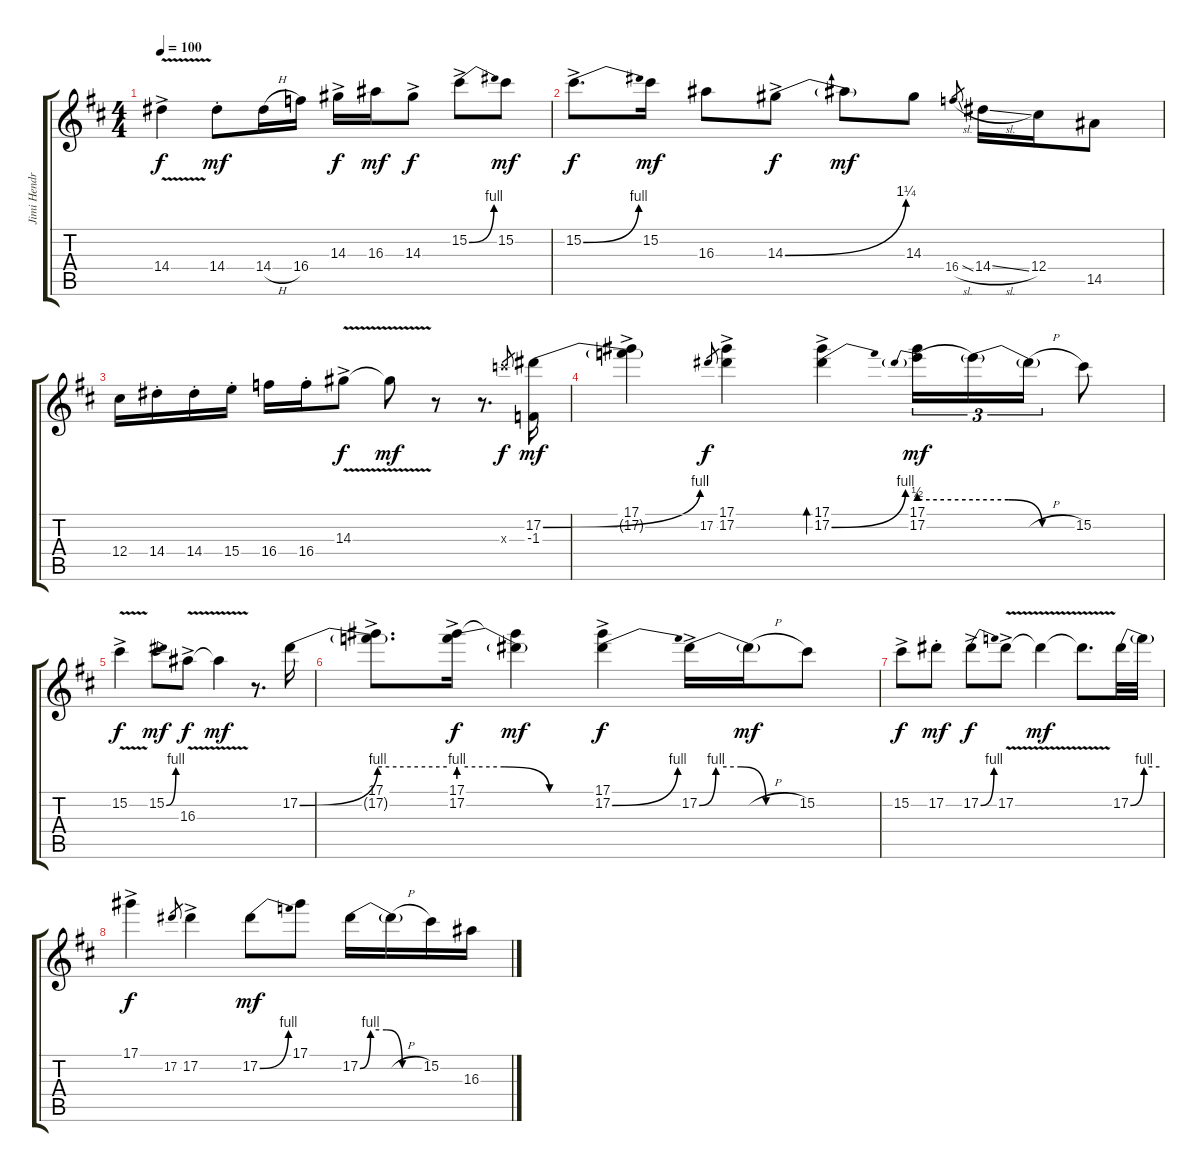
\track ("Jimi Hendrix-Distortion Gtr. Tuned Down " "Jimi Hendr") {instrument distortionguitar}
\staff {score tabs}
\tuning (Eb4 Bb3 Gb3 Db3 Ab2 Eb2) {hide}
\ts (4 4)
\tempo 100
\clef g2
\ks d
14.4{v ac}.4{dy f} 14.4{st}.8{dy mf} 14.4{h}.16 16.4.16 14.3{ac}.16{dy f} 16.3.16{dy mf} 14.3{ac}.8{dy f} 15.2{be (bend 0 0 60 4) ac}.8 15.2.8{dy mf} |
15.2{be (bend 0 0 60 4) ac}.8{d dy f} 15.2.16{dy mf} 16.3.8 14.3{be (bend 0 0 60 5) ac}.8{dy f} 14.3{t}.8{dy mf} 14.3.8 16.4{sl}.8{gr} 14.4{sl}.16 12.4.16 14.5.8 |
12.4.16 14.4{st}.16 14.4{st}.16 15.4{st}.16 16.4.16 16.4{st}.16 14.3{v ac}.8{dy f} 14.3{v t}.8{dy mf} r.8 r.8{d} 18.3{x}.8{gr dy f} (17.2{be (bend 0 0 60 4)} -1.3).16{dy mf} |
(17.1{ac} 17.2{t}).4 17.2.8{gr dy f} (17.1{ac} 17.2{ac}).4 (17.1{ac} 17.2{be (bend 0 0 60 4) ac}).4{bd 30} (17.1 17.2{be (prebend 0 2 60 2)}).16{tu (3 2) dy mf} 17.2{be (custom 0 2 20 2 40 0 60 0) t}.16{tu (3 2)} 17.2{h t}.16{tu (3 2)} 15.2.8 |
15.2{v ac}.4{dy f} 15.2{be (bend 0 0 60 4)}.8{dy mf} 16.3{v ac}.8{dy f} 16.3{v t}.4{dy mf} r.8{d} 17.2{be (bend 0 0 60 4)}.16 |
(17.1{ac} 17.2{be (hold 0 4 60 4) t}).8{d} (17.1{ac} 17.2{be (custom 0 4 20 4 40 0 60 0) ac}).16{dy f} (17.1{t} 17.2{t}).4{dy mf} (17.1{ac} 17.2{be (bend 0 0 60 4) ac}).4{dy f} 17.2{be (custom 0 0 10 4 25 4 40 0 60 0) ac}.16 17.2{h t}.16{dy mf} 15.2.8 |
15.2{ac}.8{dy f} 17.2{st}.8{dy mf} 17.2{be (bend 0 0 60 4) ac}.8{dy f} 17.2{v ac}.8 17.2{v t}.4{dy mf} 17.2{t}.8{d} 17.2{be (bend 0 0 60 4)}.32 17.2{be (hold 0 4 60 4) t}.32 |
17.1{ac}.4{dy f} 17.2.8{gr} 17.2{ac}.4 17.2{be (bend 0 0 60 4)}.8{dy mf} 17.1.8 17.2{be (custom 0 0 10 4 25 4 40 0 60 0)}.16 17.2{h t}.16 15.2.16 16.3.16
